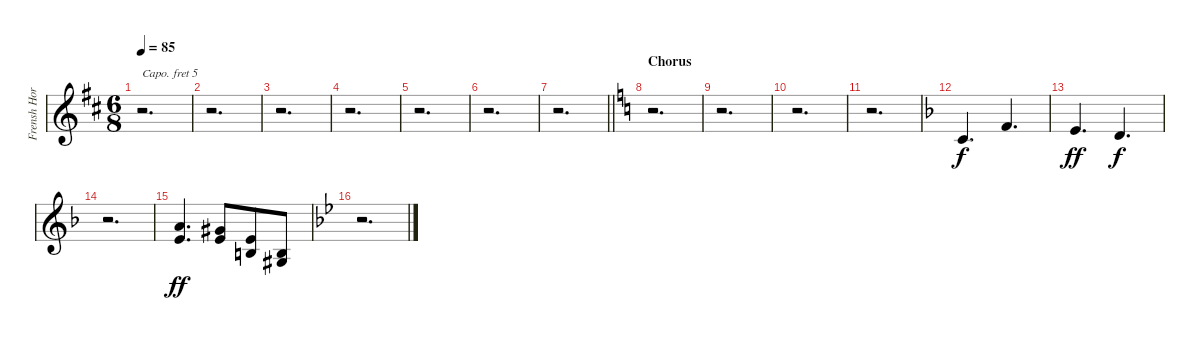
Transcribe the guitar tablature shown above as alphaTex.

\track ("Frensh Horn" "Frensh Hor") {instrument frenchhorn}
\staff {score}
\capo 5
\tuning (E4 B3 G3 D3 A2 E2 B1) {hide}
\ts (6 8)
\tempo 85
\clef g2
\ks bminor
r.2{d dy f} |
r.2{d} |
r.2{d} |
r.2{d} |
r.2{d} |
r.2{d} |
\barLineRight lightlight
r.2{d} |
\section ("" "Chorus")
\ks aminor
r.2{d} |
r.2{d} |
r.2{d} |
r.2{d} |
\ks dminor
5.4.4{d} 5.3.4{d} |
4.3.4{d dy ff} 2.3.4{d dy f} |
r.2{d} |
(5.2 4.3).4{d dy ff} (4.2{acc #} 4.3).8 (4.3 4.4).8 (4.4 6.5{acc #}).8 |
\ks gminor
r.2{d}
